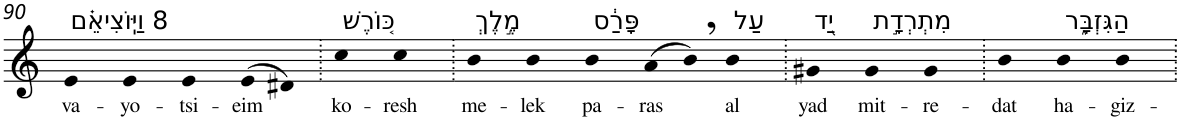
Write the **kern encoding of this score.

**kern	**text
*part1	*part1
*staff1	*staff1
*I"Piano	*
*I'Pno	*
!!LO:PB:g=z
*clefG2	*
*k[]	*
=90	=90
!LO:TX:a:t=8 וַיּֽוֹצִיאֵ֗ם	!
!	!LO:LY:b
4e	va-
!	!LO:LY:b
4e	-yo-
!	!LO:LY:b
4e	-tsi-
!	!LO:LY:b
(>8e	-eim
8d#X)	.
=91.	=91.
!LO:TX:a:t=כּ֚וֹרֶשׁ	!
!	!LO:LY:b
4cc	ko-
!	!LO:LY:b
4cc	-resh
=92.	=92.
!LO:TX:a:t=מֶ֣לֶךְ	!
!	!LO:LY:b
4b	me-
!	!LO:LY:b
4b	-lek
!LO:TX:a:t=פָּרַ֔ס	!
!	!LO:LY:b
4b	pa-
!	!LO:LY:b
(>8a	-ras
8b,)	.
!LO:TX:a:t=עַל	!
!	!LO:LY:b
4b	al
=93.	=93.
!LO:TX:a:t=יַ֖ד	!
!	!LO:LY:b
4g#X	yad
!LO:TX:a:t=מִתְרְדָ֣ת	!
!	!LO:LY:b
4g#	mit-
!	!LO:LY:b
4g#	-re-
=94.	=94.
!	!LO:LY:b
4b	-dat
!LO:TX:a:t=הַגִּזְבָּ֑ר	!
!	!LO:LY:b
4b	ha-
!	!LO:LY:b
4b	-giz-
=.	=.
*-	*-
